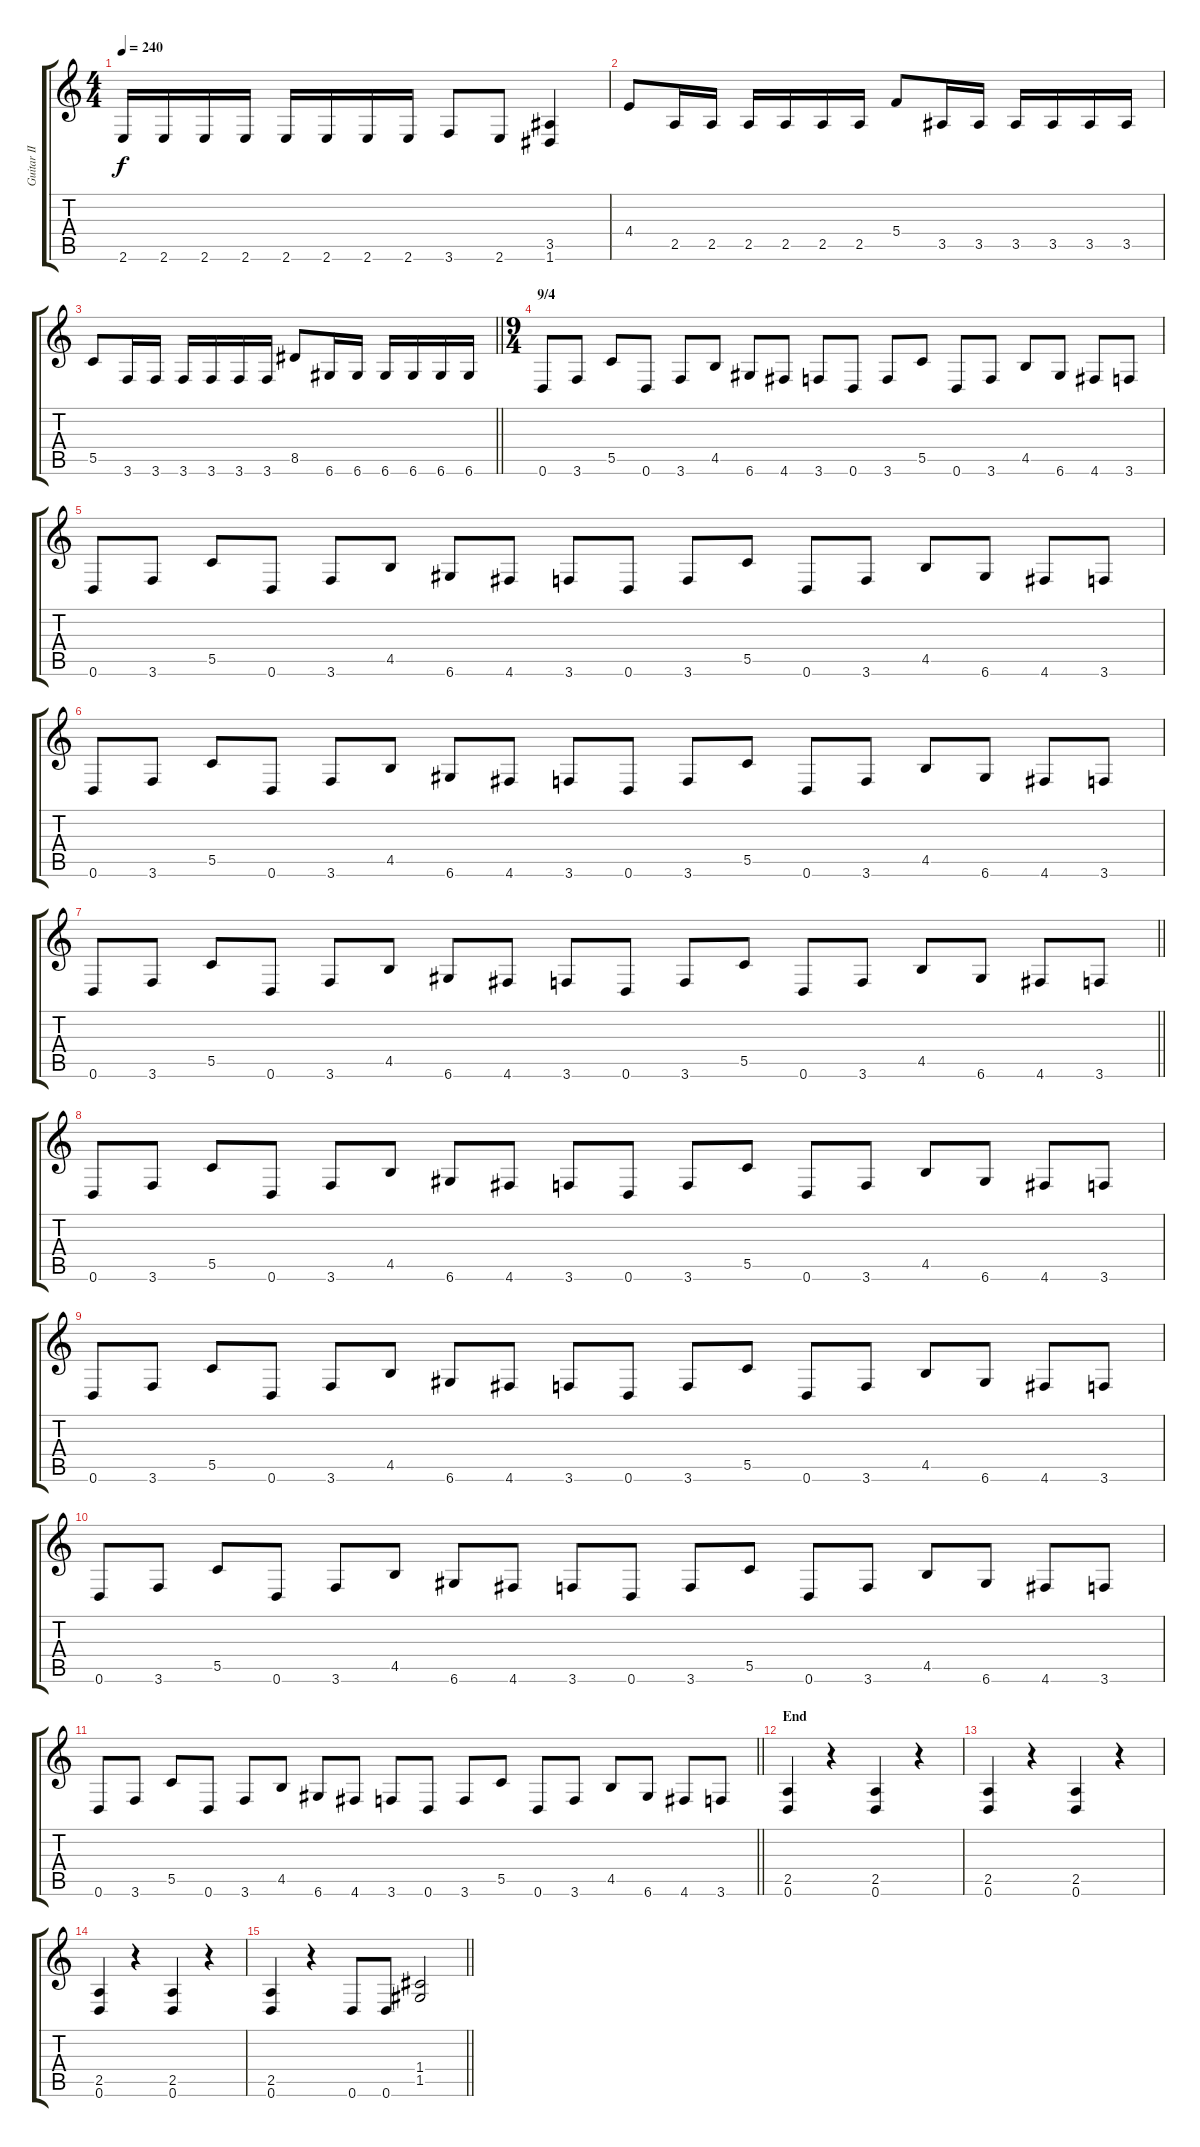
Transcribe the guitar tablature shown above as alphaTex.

\track ("Guitar II" "Guitar II") {instrument distortionguitar}
\staff {score tabs}
\tuning (D4 A3 F3 C3 G2 D2) {hide}
\ts (4 4)
\tempo 240
\clef g2
\ks c
2.6.16{dy f} 2.6.16 2.6.16 2.6.16 2.6.16 2.6.16 2.6.16 2.6.16 3.6.8 2.6.8 (3.5 1.6).4 |
4.4.8 2.5.16 2.5.16 2.5.16 2.5.16 2.5.16 2.5.16 5.4.8 3.5.16 3.5.16 3.5.16 3.5.16 3.5.16 3.5.16 |
\barLineRight lightlight
5.5.8 3.6.16 3.6.16 3.6.16 3.6.16 3.6.16 3.6.16 8.5.8 6.6.16 6.6.16 6.6.16 6.6.16 6.6.16 6.6.16 |
\ts (9 4)
\section ("" "9/4")
0.6.8 3.6.8 5.5.8 0.6.8 3.6.8 4.5.8 6.6.8 4.6.8 3.6.8 0.6.8 3.6.8 5.5.8 0.6.8 3.6.8 4.5.8 6.6.8 4.6.8 3.6.8 |
0.6.8 3.6.8 5.5.8 0.6.8 3.6.8 4.5.8 6.6.8 4.6.8 3.6.8 0.6.8 3.6.8 5.5.8 0.6.8 3.6.8 4.5.8 6.6.8 4.6.8 3.6.8 |
0.6.8 3.6.8 5.5.8 0.6.8 3.6.8 4.5.8 6.6.8 4.6.8 3.6.8 0.6.8 3.6.8 5.5.8 0.6.8 3.6.8 4.5.8 6.6.8 4.6.8 3.6.8 |
\barLineRight lightlight
0.6.8 3.6.8 5.5.8 0.6.8 3.6.8 4.5.8 6.6.8 4.6.8 3.6.8 0.6.8 3.6.8 5.5.8 0.6.8 3.6.8 4.5.8 6.6.8 4.6.8 3.6.8 |
\section ("" "")
0.6.8 3.6.8 5.5.8 0.6.8 3.6.8 4.5.8 6.6.8 4.6.8 3.6.8 0.6.8 3.6.8 5.5.8 0.6.8 3.6.8 4.5.8 6.6.8 4.6.8 3.6.8 |
0.6.8 3.6.8 5.5.8 0.6.8 3.6.8 4.5.8 6.6.8 4.6.8 3.6.8 0.6.8 3.6.8 5.5.8 0.6.8 3.6.8 4.5.8 6.6.8 4.6.8 3.6.8 |
0.6.8 3.6.8 5.5.8 0.6.8 3.6.8 4.5.8 6.6.8 4.6.8 3.6.8 0.6.8 3.6.8 5.5.8 0.6.8 3.6.8 4.5.8 6.6.8 4.6.8 3.6.8 |
\barLineRight lightlight
0.6.8 3.6.8 5.5.8 0.6.8 3.6.8 4.5.8 6.6.8 4.6.8 3.6.8 0.6.8 3.6.8 5.5.8 0.6.8 3.6.8 4.5.8 6.6.8 4.6.8 3.6.8 |
\section ("" "End")
(2.5 0.6).4 r.4 (2.5 0.6).4 r.4 |
(2.5 0.6).4 r.4 (2.5 0.6).4 r.4 |
(2.5 0.6).4 r.4 (2.5 0.6).4 r.4 |
\barLineRight lightlight
(2.5 0.6).4 r.4 0.6.8 0.6.8 (1.4 1.5).2
